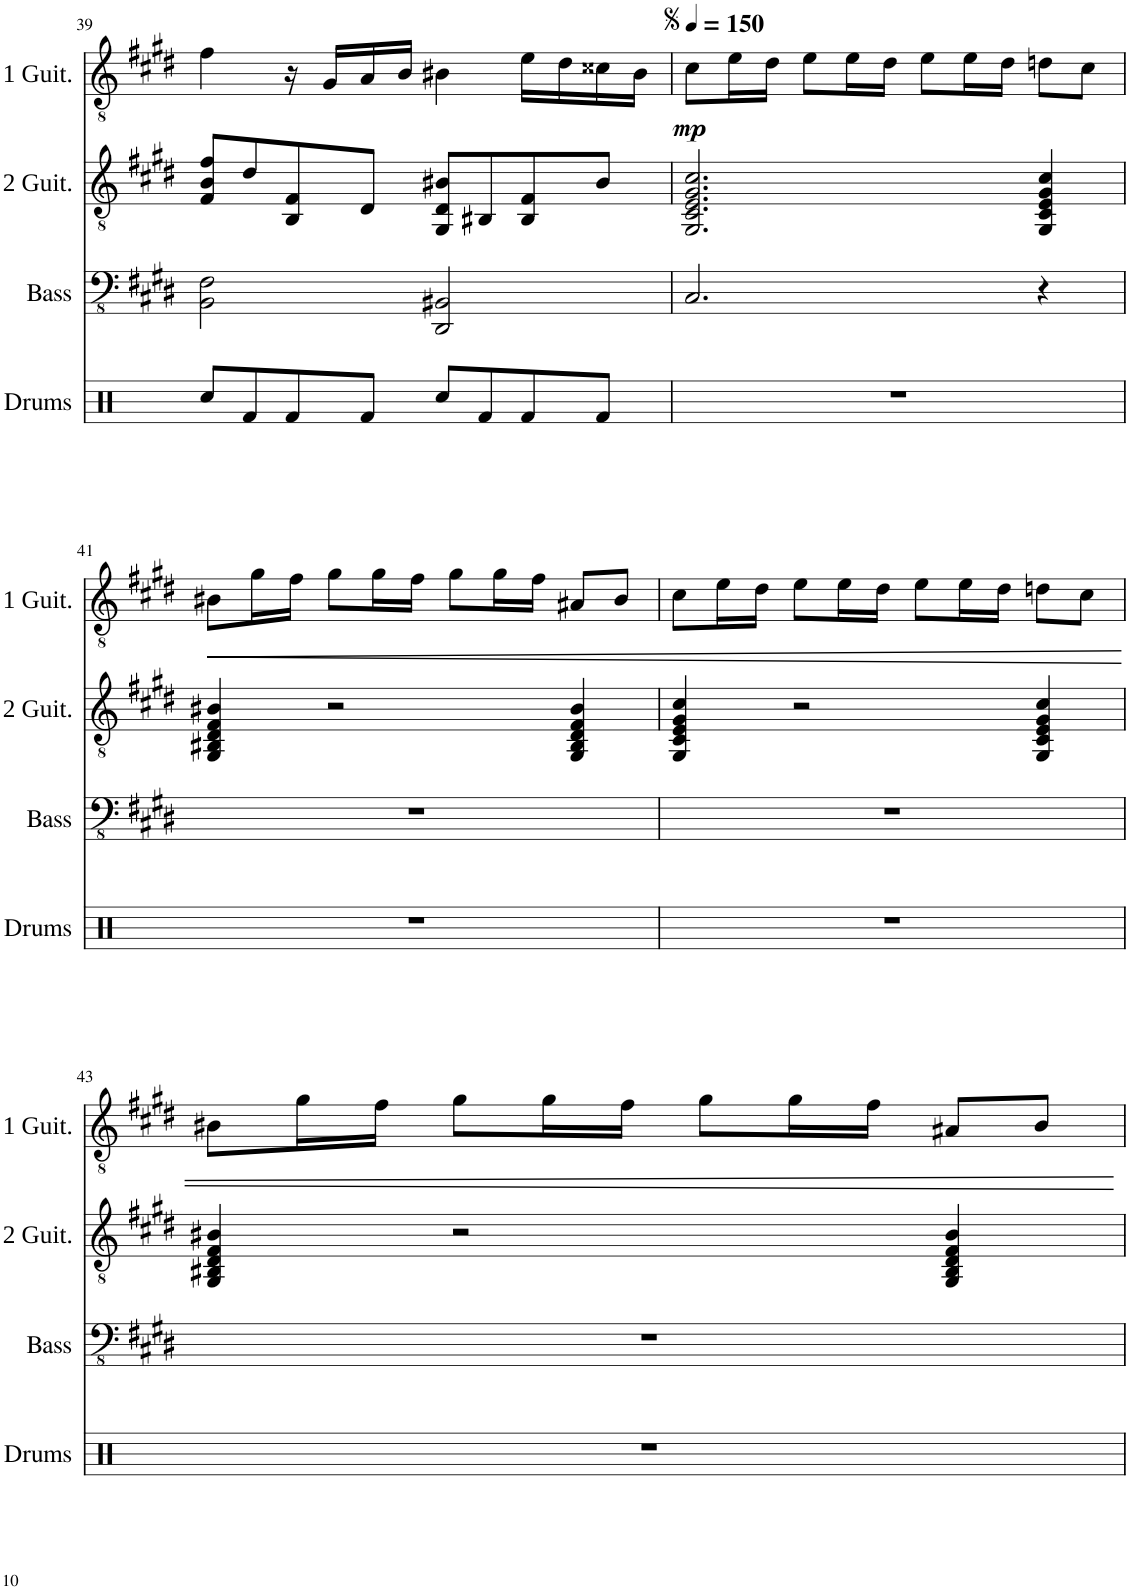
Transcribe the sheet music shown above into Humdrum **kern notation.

**kern	**kern	**kern	**dynam
*part3	*part2	*part1	*part1
*staff3	*staff2	*staff1	*staff1
*I"Bass Guitar	*I"Second Guitar	*I"First Guitar	*
*I'Bass	*I'2 Guit.	*I'1 Guit.	*
!!LO:PB:g=z
*clefFv4	*clefGv2	*clefGv2	*
*k[f#c#g#d#]	*k[f#c#g#d#]	*k[f#c#g#d#]	*
*M4/4	*M4/4	*M4/4	*
=39	=39	=39	=39
2BBB\ 2FF#\	8F#/ 8B/ 8f#/L	4f#\	.
.	8d#/	.	.
.	8BB/ 8F#/	16r	.
.	.	16G#/LL	.
.	8D#/J	16A/	.
.	.	16B/JJ	.
2DDD#/ 2BBB#X/	8GG#/ 8D#/ 8B#X/L	4B#X\	.
.	8BB#X/	.	.
.	8BB#/ 8F#/	16e\LL	.
.	.	16d#\	.
.	8B#/J	16c##X\	.
.	.	16B#\JJ	.
=40	=40	=40	=40
*	*	*MM150	*
!	!	!	!LO:DY:b
2.CC#/	2.GG#/ 2.C#/ 2.E/ 2.G#/ 2.c#/	8c#\L	mp
.	.	16e\L	.
.	.	16d#\JJ	.
.	.	8e\L	.
.	.	16e\L	.
.	.	16d#\JJ	.
.	.	8e\L	.
.	.	16e\L	.
.	.	16d#\JJ	.
4r	4GG#/ 4C#/ 4E/ 4G#/ 4c#/	8dn\L	.
.	.	8c#\J	.
!!LO:LB:g=z
=41	=41	=41	=41
!	!	!	!LO:HP:b
1r	4GG#/ 4BB#X/ 4D#/ 4F#/ 4B#X/	8B#X\L	<
.	.	16g#\L	.
.	.	16f#\JJ	.
.	2r	8g#\L	.
.	.	16g#\L	.
.	.	16f#\JJ	.
.	.	8g#\L	.
.	.	16g#\L	.
.	.	16f#\JJ	.
.	4GG#/ 4BB#/ 4D#/ 4F#/ 4B#/	8A#X/L	.
.	.	8B#/J	.
=42	=42	=42	=42
1r	4GG#/ 4C#/ 4E/ 4G#/ 4c#/	8c#\L	.
.	.	16e\L	.
.	.	16d#\JJ	.
.	2r	8e\L	.
.	.	16e\L	.
.	.	16d#\JJ	.
.	.	8e\L	.
.	.	16e\L	.
.	.	16d#\JJ	.
.	4GG#/ 4C#/ 4E/ 4G#/ 4c#/	8dn\L	.
.	.	8c#\J	.
!!LO:LB:g=z
=43	=43	=43	=43
1r	4GG#/ 4BB#X/ 4D#/ 4F#/ 4B#X/	8B#X\L	.
.	.	16g#\L	.
.	.	16f#\JJ	.
.	2r	8g#\L	.
.	.	16g#\L	.
.	.	16f#\JJ	.
.	.	8g#\L	.
.	.	16g#\L	.
.	.	16f#\JJ	.
.	4GG#/ 4BB#/ 4D#/ 4F#/ 4B#/	8A#X/L	.
.	.	8B#/J	.
.	.	.	[
=	=	=	=
*-	*-	*-	*-
